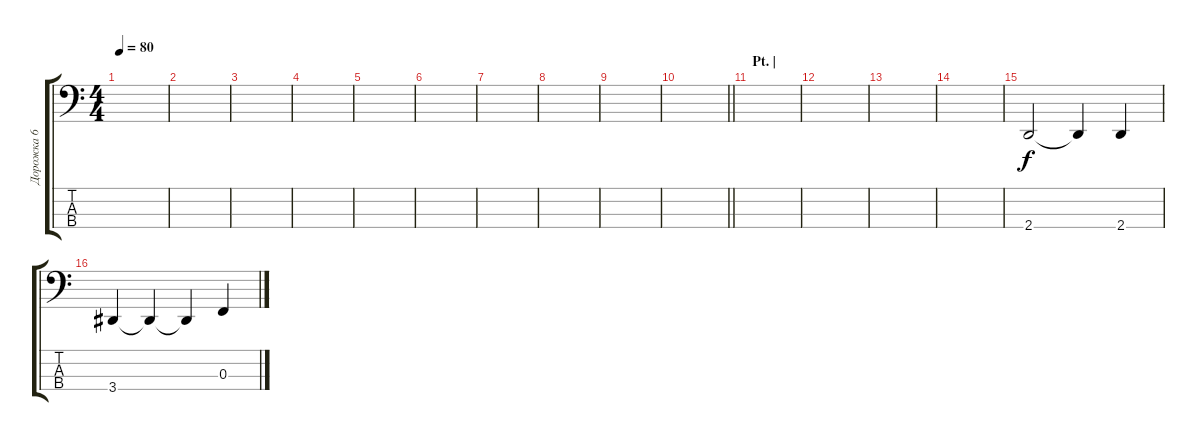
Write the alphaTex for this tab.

\track ("Дорожка 6" "Дорожка 6") {instrument fretlessbass}
\staff {score tabs}
\tuning (Eb2 Bb1 F1 C1) {hide}
\ts (4 4)
\tempo 80
\clef f4
\ks c
|
|
|
|
|
|
|
|
|
\barLineRight lightlight
|
\section ("" "Pt. |")
|
|
|
|
2.4.2 2.4{t}.4 2.4.4 |
3.4.4 3.4{t}.4 3.4{t}.4 0.3.4
